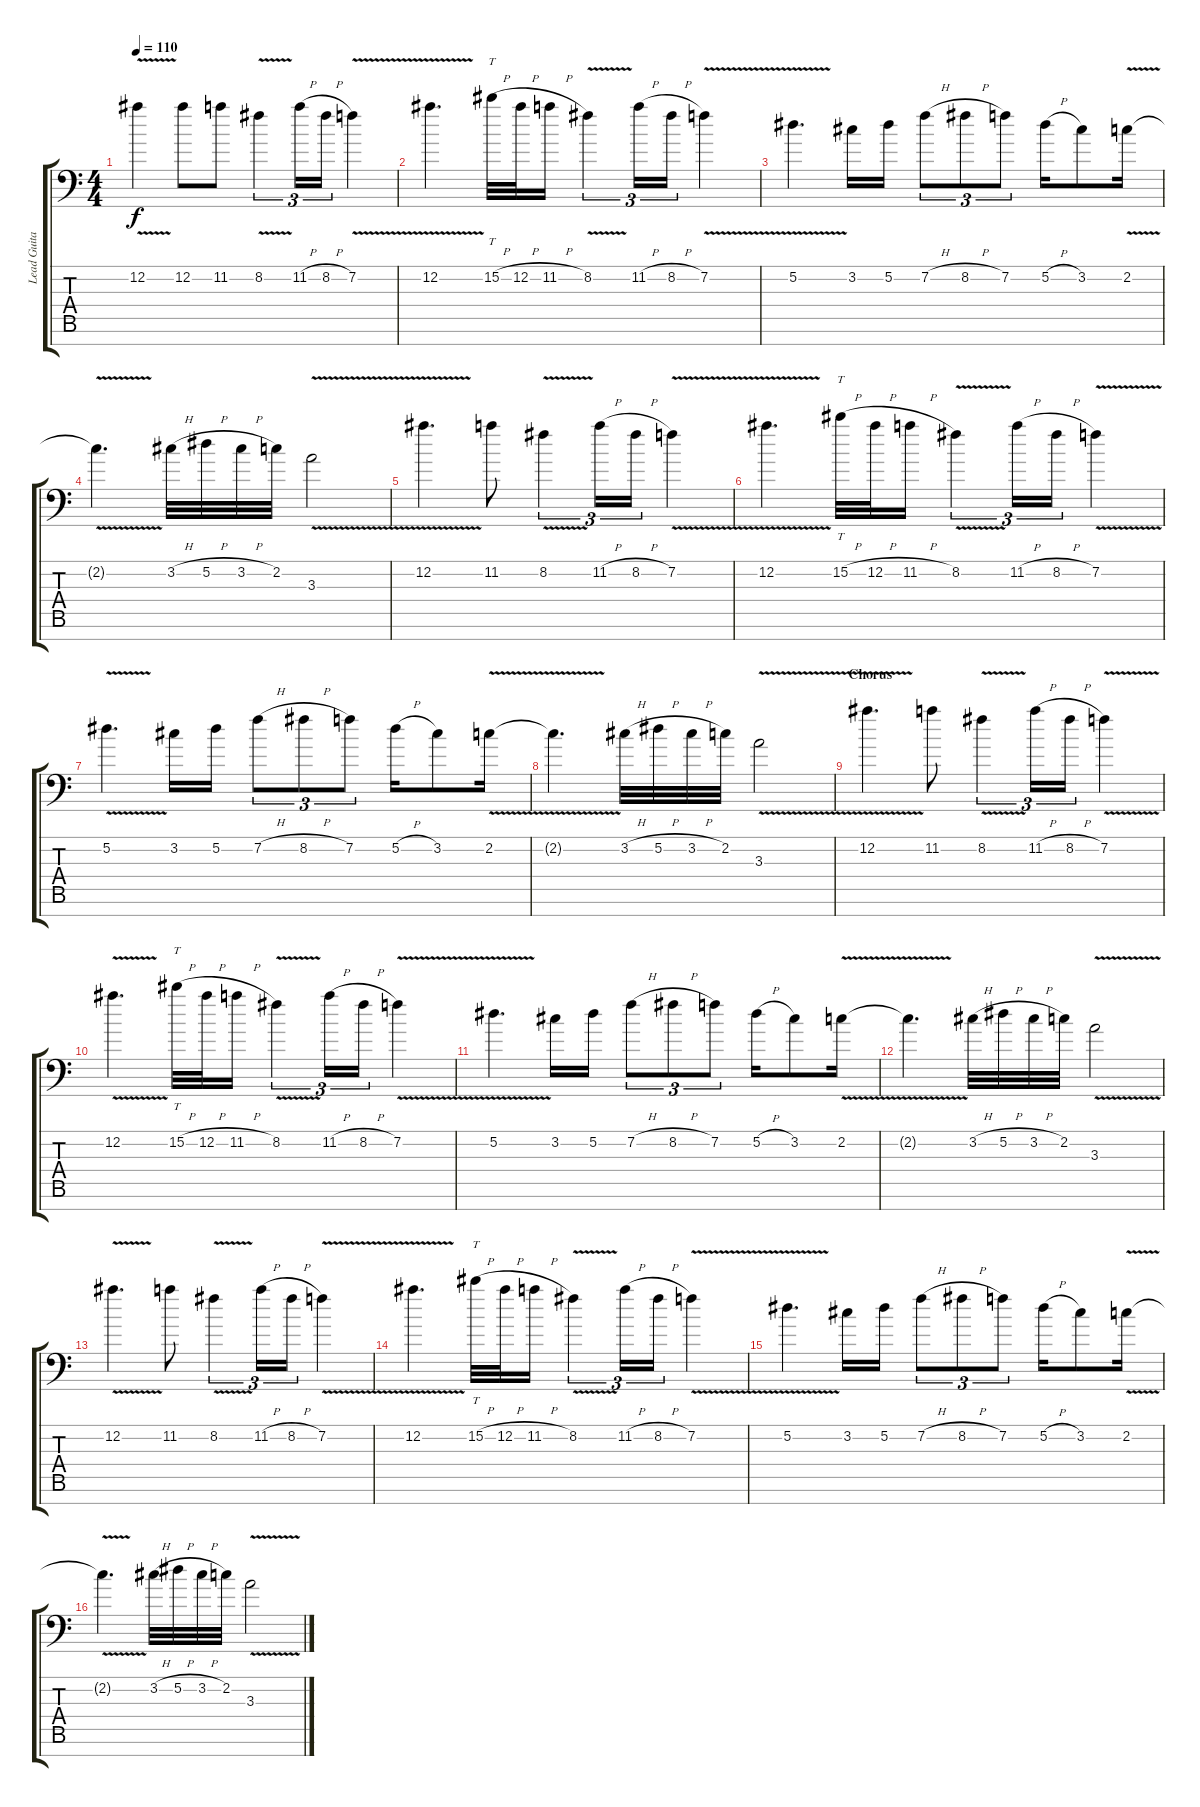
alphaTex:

\track ("Lead Guitar Left" "Lead Guita") {instrument distortionguitar}
\staff {score tabs}
\tuning (Eb4 Bb3 Gb3 Db3 Ab2 Eb2 Ab1) {hide}
\ts (4 4)
\tempo 110
\clef f4
\ks c
12.2{v}.4{dy f} 12.2.8 11.2.8 8.2{v}.4{tu (3 2)} 11.2{h}.16{tu (3 2)} 8.2{h}.16{tu (3 2)} 7.2{v}.4 |
12.2{v}.4{d} 15.2{h}.32{tt} 12.2{h}.32 11.2{h}.16 8.2{v}.4{tu (3 2)} 11.2{h}.16{tu (3 2)} 8.2{h}.16{tu (3 2)} 7.2{v}.4 |
5.2{v}.4{d} 3.2.16 5.2.16 7.2{h}.8{tu (3 2)} 8.2{h}.8{tu (3 2)} 7.2.8{tu (3 2)} 5.2{h}.16 3.2.8 2.2{v}.16 |
2.2{v t}.4{d} 3.2{h}.32 5.2{h}.32 3.2{h}.32 2.2.32 3.3{v}.2 |
12.2{v}.4{d} 11.2.8 8.2{v}.4{tu (3 2)} 11.2{h}.16{tu (3 2)} 8.2{h}.16{tu (3 2)} 7.2{v}.4 |
12.2{v}.4{d} 15.2{h}.32{tt} 12.2{h}.32 11.2{h}.16 8.2{v}.4{tu (3 2)} 11.2{h}.16{tu (3 2)} 8.2{h}.16{tu (3 2)} 7.2{v}.4 |
5.2{v}.4{d} 3.2.16 5.2.16 7.2{h}.8{tu (3 2)} 8.2{h}.8{tu (3 2)} 7.2.8{tu (3 2)} 5.2{h}.16 3.2.8 2.2{v}.16 |
2.2{v t}.4{d} 3.2{h}.32 5.2{h}.32 3.2{h}.32 2.2.32 3.3{v}.2 |
\section ("" "Chorus")
12.2{v}.4{d} 11.2.8 8.2{v}.4{tu (3 2)} 11.2{h}.16{tu (3 2)} 8.2{h}.16{tu (3 2)} 7.2{v}.4 |
12.2{v}.4{d} 15.2{h}.32{tt} 12.2{h}.32 11.2{h}.16 8.2{v}.4{tu (3 2)} 11.2{h}.16{tu (3 2)} 8.2{h}.16{tu (3 2)} 7.2{v}.4 |
5.2{v}.4{d} 3.2.16 5.2.16 7.2{h}.8{tu (3 2)} 8.2{h}.8{tu (3 2)} 7.2.8{tu (3 2)} 5.2{h}.16 3.2.8 2.2{v}.16 |
2.2{v t}.4{d} 3.2{h}.32 5.2{h}.32 3.2{h}.32 2.2.32 3.3{v}.2 |
12.2{v}.4{d} 11.2.8 8.2{v}.4{tu (3 2)} 11.2{h}.16{tu (3 2)} 8.2{h}.16{tu (3 2)} 7.2{v}.4 |
12.2{v}.4{d} 15.2{h}.32{tt} 12.2{h}.32 11.2{h}.16 8.2{v}.4{tu (3 2)} 11.2{h}.16{tu (3 2)} 8.2{h}.16{tu (3 2)} 7.2{v}.4 |
5.2{v}.4{d} 3.2.16 5.2.16 7.2{h}.8{tu (3 2)} 8.2{h}.8{tu (3 2)} 7.2.8{tu (3 2)} 5.2{h}.16 3.2.8 2.2{v}.16 |
2.2{v t}.4{d} 3.2{h}.32 5.2{h}.32 3.2{h}.32 2.2.32 3.3{v}.2
